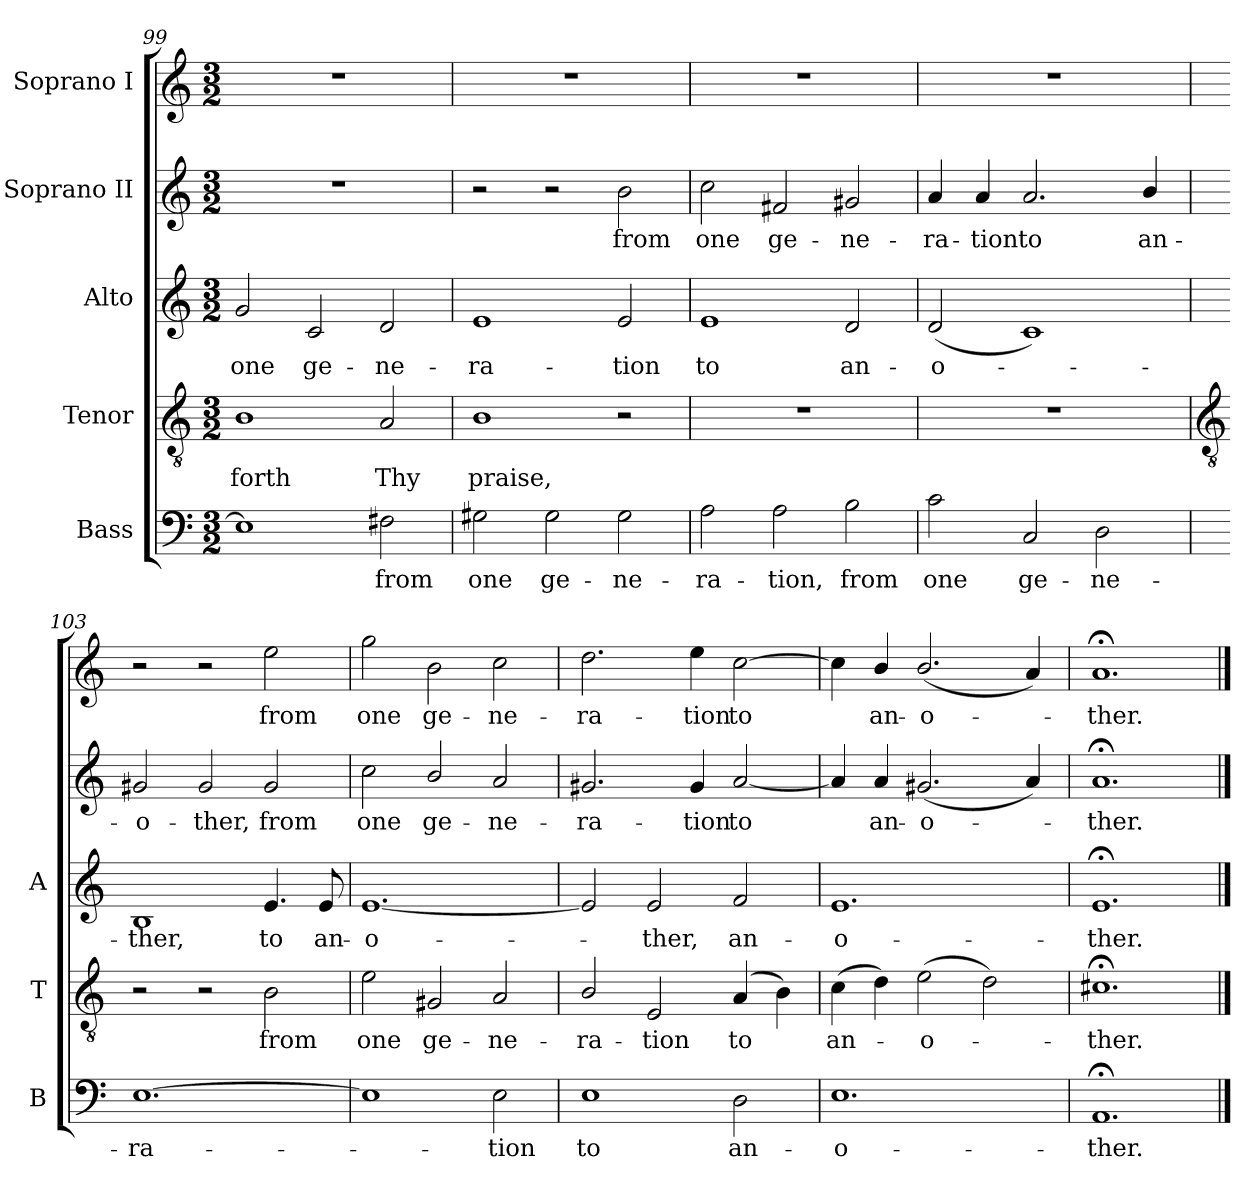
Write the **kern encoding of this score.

**kern	**text	**kern	**text	**kern	**text	**kern	**text	**kern	**text
*part5	*part5	*part4	*part4	*part3	*part3	*part2	*part2	*part1	*part1
*staff5	*staff5	*staff4	*staff4	*staff3	*staff3	*staff2	*staff2	*staff1	*staff1
*I"Bass	*	*I"Tenor	*	*I"Alto	*	*I"Soprano II	*	*I"Soprano I	*
*I'B	*	*I'T	*	*I'A	*	*	*	*	*
*clefF4	*	*clefGv2	*	*clefG2	*	*clefG2	*	*clefG2	*
*k[]	*	*k[]	*	*k[]	*	*k[]	*	*k[]	*
*C:	*	*C:	*	*C:	*	*C:	*	*C:	*
*M3/2	*	*M3/2	*	*M3/2	*	*M3/2	*	*M3/2	*
=99	=99	=99	=99	=99	=99	=99	=99	=99	=99
!	!	!	!LO:LY:b	!	!LO:LY:b	!LO:N:vis=1	!	!LO:N:vis=1	!
1E]	.	1B	forth	2g	one	1.r	.	1.r	.
!	!	!	!	!	!LO:LY:b	!	!	!	!
.	.	.	.	2c	ge-	.	.	.	.
!	!LO:LY:b	!	!LO:LY:b	!	!LO:LY:b	!	!	!	!
2F#X	from	2A	Thy	2d	-ne-	.	.	.	.
=100	=100	=100	=100	=100	=100	=100	=100	=100	=100
!	!LO:LY:b	!	!LO:LY:b	!	!LO:LY:b	!	!	!LO:N:vis=1	!
2G#X	one	1B	praise,	1e	-ra-	2r	.	1.r	.
!	!LO:LY:b	!	!	!	!	!	!	!	!
2G#	ge-	.	.	.	.	2r	.	.	.
!	!LO:LY:b	!	!	!	!LO:LY:b	!	!LO:LY:b	!	!
2G#	-ne-	2r	.	2e	-tion	2b	from	.	.
=101	=101	=101	=101	=101	=101	=101	=101	=101	=101
!	!LO:LY:b	!LO:N:vis=1	!	!	!LO:LY:b	!	!LO:LY:b	!LO:N:vis=1	!
2A	-ra-	1.r	.	1e	to	2cc	one	1.r	.
!	!LO:LY:b	!	!	!	!	!	!LO:LY:b	!	!
2A	-tion,	.	.	.	.	2f#X	ge-	.	.
!	!LO:LY:b	!	!	!	!LO:LY:b	!	!LO:LY:b	!	!
2B	from	.	.	2d	an-	2g#X	-ne-	.	.
=102	=102	=102	=102	=102	=102	=102	=102	=102	=102
!	!LO:LY:b	!LO:N:vis=1	!	!	!LO:LY:b	!	!LO:LY:b	!LO:N:vis=1	!
2c	one	1.r	.	(<2d	-o-	4a	-ra-	1.r	.
!	!	!	!	!	!	!	!LO:LY:b	!	!
.	.	.	.	.	.	4a	-tion	.	.
!	!LO:LY:b	!	!	!	!	!	!LO:LY:b	!	!
2C	ge-	.	.	1c)	.	2.a	to	.	.
!	!LO:LY:b	!	!	!	!	!	!	!	!
2D	-ne-	.	.	.	.	.	.	.	.
!	!	!	!	!	!	!	!LO:LY:b	!	!
.	.	.	.	.	.	4b/	an-	.	.
!!LO:LB:g=z
=103	=103	=103	=103	=103	=103	=103	=103	=103	=103
*	*	*clefGv2	*	*	*	*	*	*	*
!	!LO:LY:b	!	!	!	!LO:LY:b	!	!LO:LY:b	!	!
[1.E	-ra-	2r	.	1B	ther,	2g#X	-o-	2r	.
!	!	!	!	!	!	!	!LO:LY:b	!	!
.	.	2r	.	.	.	2g#	-ther,	2r	.
!	!	!	!LO:LY:b	!	!LO:LY:b	!	!LO:LY:b	!	!LO:LY:b
.	.	2B	from	4.e	to	2g#	from	2ee	from
!	!	!	!	!	!LO:LY:b	!	!	!	!
.	.	.	.	8e	an-	.	.	.	.
=104	=104	=104	=104	=104	=104	=104	=104	=104	=104
!	!	!	!LO:LY:b	!	!LO:LY:b	!	!LO:LY:b	!	!LO:LY:b
1E]	.	2e	one	[1.e	-o-	2cc	one	2gg	one
!	!	!	!LO:LY:b	!	!	!	!LO:LY:b	!	!LO:LY:b
.	.	2G#X	ge-	.	.	2b/	ge-	2b	ge-
!	!LO:LY:b	!	!LO:LY:b	!	!	!	!LO:LY:b	!	!LO:LY:b
2E	tion	2A	-ne-	.	.	2a	-ne-	2cc	-ne-
=105	=105	=105	=105	=105	=105	=105	=105	=105	=105
!	!LO:LY:b	!	!LO:LY:b	!	!	!	!LO:LY:b	!	!LO:LY:b
1E	to	2B/	-ra-	2e]	.	2.g#X	-ra-	2.dd	-ra-
!	!	!	!LO:LY:b	!	!LO:LY:b	!	!	!	!
.	.	2E	-tion	2e	ther,	.	.	.	.
!	!	!	!	!	!	!	!LO:LY:b	!	!LO:LY:b
.	.	.	.	.	.	4g#	-tion	4ee	-tion
!	!LO:LY:b	!	!LO:LY:b	!	!LO:LY:b	!	!LO:LY:b	!	!LO:LY:b
2D	an-	(<4A	to	2f	an-	[2a	to	[2cc	to
.	.	4B)	.	.	.	.	.	.	.
=106	=106	=106	=106	=106	=106	=106	=106	=106	=106
!	!LO:LY:b	!	!LO:LY:b	!	!LO:LY:b	!	!	!	!
1.E	-o-	(>4c	an-	1.e	-o-	4a]	.	4cc]	.
!	!	!	!	!	!	!	!LO:LY:b	!	!LO:LY:b
.	.	4d)	.	.	.	4a	an-	4b/	an-
!	!	!	!LO:LY:b	!	!	!	!LO:LY:b	!	!LO:LY:b
.	.	(>2e	o-	.	.	(<2.g#X	-o-	(<2.b/	-o-
.	.	2d)	.	.	.	.	.	.	.
.	.	.	.	.	.	4a)	.	4a)	.
=107	=107	=107	=107	=107	=107	=107	=107	=107	=107
!	!LO:LY:b	!	!LO:LY:b	!	!LO:LY:b	!	!LO:LY:b	!	!LO:LY:b
1.AA;<	-ther.	1.c#X;<	ther.	1.e;<	-ther.	1.a;<	ther.	1.a;<	ther.
==	==	==	==	==	==	==	==	==	==
*-	*-	*-	*-	*-	*-	*-	*-	*-	*-
